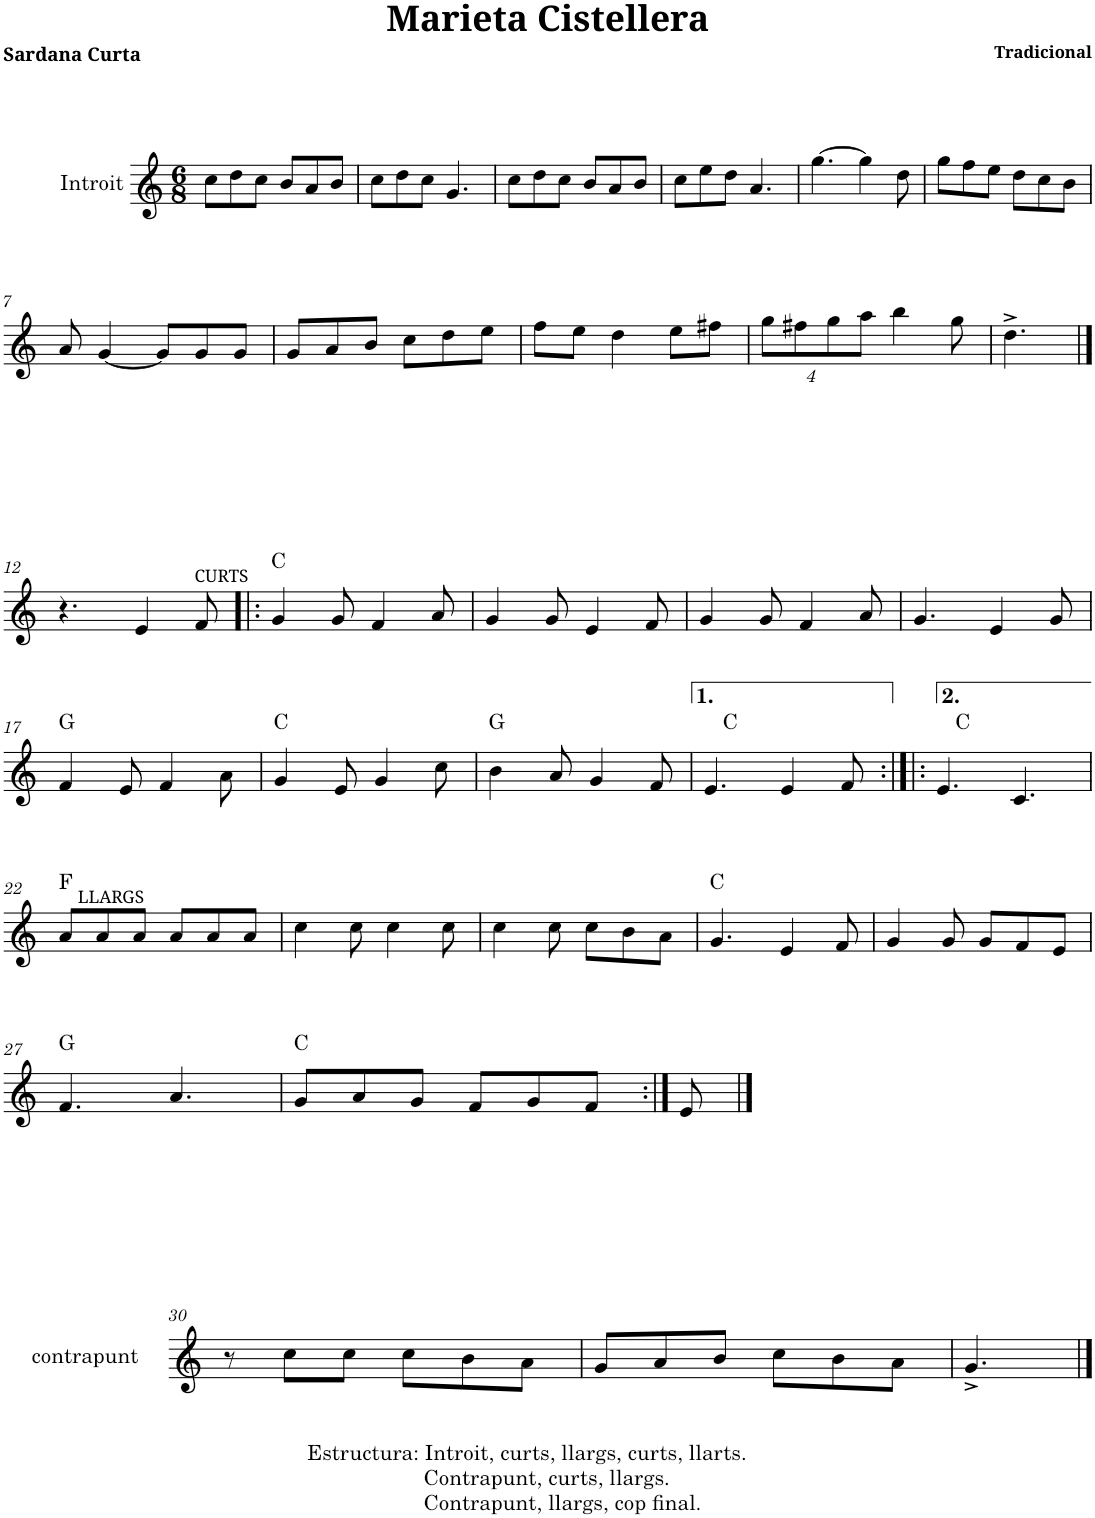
**kern	**harte
*part1	*part1
*staff1	*
*I"Introit	*
*clefG2	*
*k[]	*
*M6/8	*
=1	=1
8cc\L	.
8dd\	.
8cc\J	.
8b/L	.
8a/	.
8b/J	.
=2	=2
8cc\L	.
8dd\	.
8cc\J	.
4.g/	.
=3	=3
8cc\L	.
8dd\	.
8cc\J	.
8b/L	.
8a/	.
8b/J	.
=4	=4
8cc\L	.
8ee\	.
8dd\J	.
4.a/	.
=5	=5
[>4.gg\	.
4gg\]	.
8dd\	.
=6	=6
8gg\L	.
8ff\	.
8ee\J	.
8dd\L	.
8cc\	.
8b\J	.
!!LO:LB:g=z
=7	=7
8a/	.
[<4g/	.
8g/L]	.
8g/	.
8g/J	.
=8	=8
8g/L	.
8a/	.
8b/J	.
8cc\L	.
8dd\	.
8ee\J	.
=9	=9
8ff\L	.
8ee\J	.
4dd\	.
8ee\L	.
8ff#X\J	.
=10	=10
*Xbrackettup	*
32%3gg\L	.
32%3ff#X\	.
32%3gg\	.
32%3aa\J	.
4bb\	.
8gg\	.
=11	=11
4.dd^\	.
!!LO:LB:g=z
==12	==12
4.r	.
4e/	.
!LO:TX:a:t=CURTS	!
8f/	.
=13!|:	=13!|:
4g/	C:maj
8g/	.
4f/	.
8a/	.
=14	=14
4g/	.
8g/	.
4e/	.
8f/	.
=15	=15
4g/	.
8g/	.
4f/	.
8a/	.
=16	=16
4.g/	.
4e/	.
8g/	.
!!LO:LB:g=z
=17	=17
4f/	G:maj
8e/	.
4f/	.
8a\	.
=18	=18
4g/	C:maj
8e/	.
4g/	.
8cc\	.
=19	=19
4b\	G:maj
8a/	.
4g/	.
8f/	.
=20	=20
4.e/	C:maj
4e/	.
8f/	.
=21:|!|:	=21:|!|:
4.e/	C:maj
4.c/	.
!!LO:LB:g=z
=22	=22
!LO:TX:a:t=LLARGS	!
8a/L	F:maj
8a/	.
8a/J	.
8a/L	.
8a/	.
8a/J	.
=23	=23
4cc\	.
8cc\	.
4cc\	.
8cc\	.
=24	=24
4cc\	.
8cc\	.
8cc\L	.
8b\	.
8a\J	.
=25	=25
4.g/	C:maj
4e/	.
8f/	.
=26	=26
4g/	.
8g/	.
8g/L	.
8f/	.
8e/J	.
!!LO:LB:g=z
=27	=27
4.f/	G:maj
4.a/	.
=28	=28
8g/L	C:maj
8a/	.
8g/J	.
8f/L	.
8g/	.
8f/J	.
=29:|!	=29:|!
8e/	.
!!LO:LB:g=z
==30	==30
8r	.
8cc\L	.
8cc\J	.
8cc\L	.
8b\	.
8a\J	.
=31	=31
8g/L	.
8a/	.
8b/J	.
8cc\L	.
8b\	.
8a\J	.
=32	=32
4.g^/	.
==	==
*-	*-
